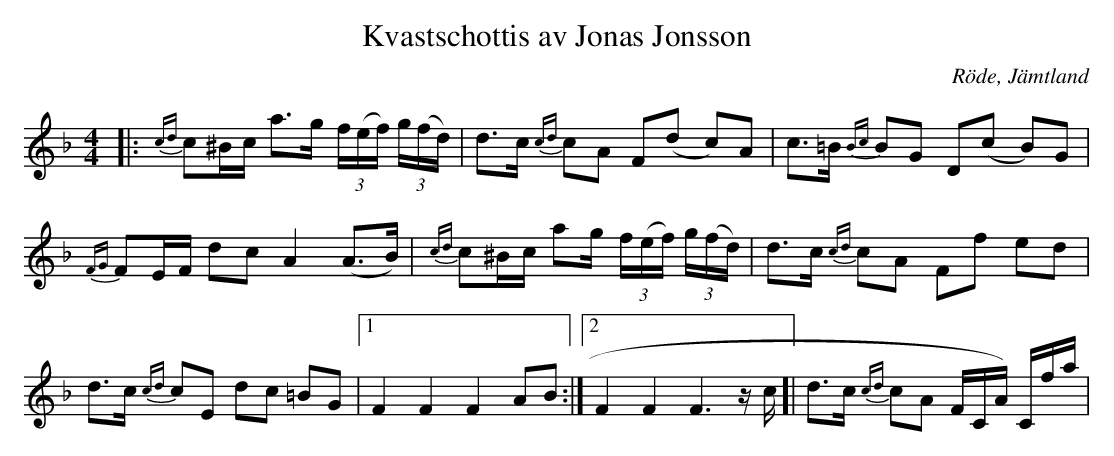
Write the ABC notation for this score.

X:1
T:Kvastschottis av Jonas Jonsson
O:Röde, Jämtland
M:4/4
L:1/16
K:F
|: {cd}c2^Bc a2>g2 (3f(ef) (3g(fd) | d2>c2 {cd}c2A2 F2(d2- c2)A2 | c2>=B2 {Bc}B2G2 D2(c2- B2)G2 | {FG}F2EF d2c2 A4 (A2>B2) | {cd}c2^Bc a2g (3f(ef) (3g(fd) | d2>c2 {cd}c2A2 F2f2 e2d2 | d2>c2 {cd}c2E2 d2c2 =B2G2 |1 F4 F4 F4 A2B2 :|2 F4 F4 F4> z2c ]| d2>c2 {cd}c2A2 3FCA) 3Cfa |
